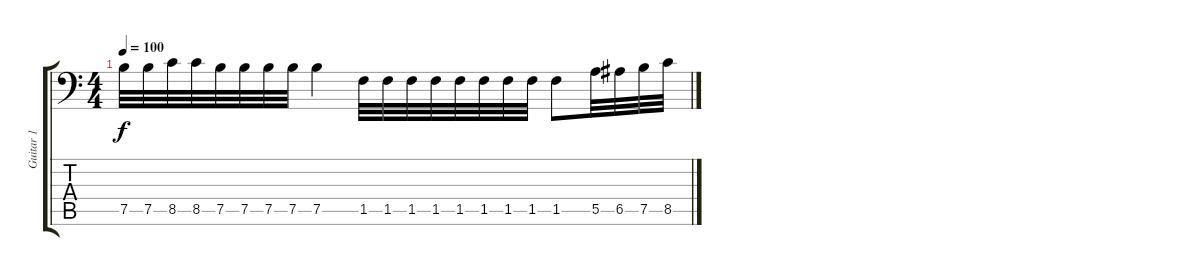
\track ("Guitar 1" "Guitar 1") {instrument distortionguitar}
\staff {score tabs}
\tuning (B3 Gb3 D3 A2 E2 A1) {hide}
\ts (4 4)
\tempo 100
\clef f4
\ks c
7.5.32{dy f} 7.5.32 8.5.32 8.5.32 7.5.32 7.5.32 7.5.32 7.5.32 7.5.4 1.5.32 1.5.32 1.5.32 1.5.32 1.5.32 1.5.32 1.5.32 1.5.32 1.5.8 5.5.32 6.5.32 7.5.32 8.5.32
